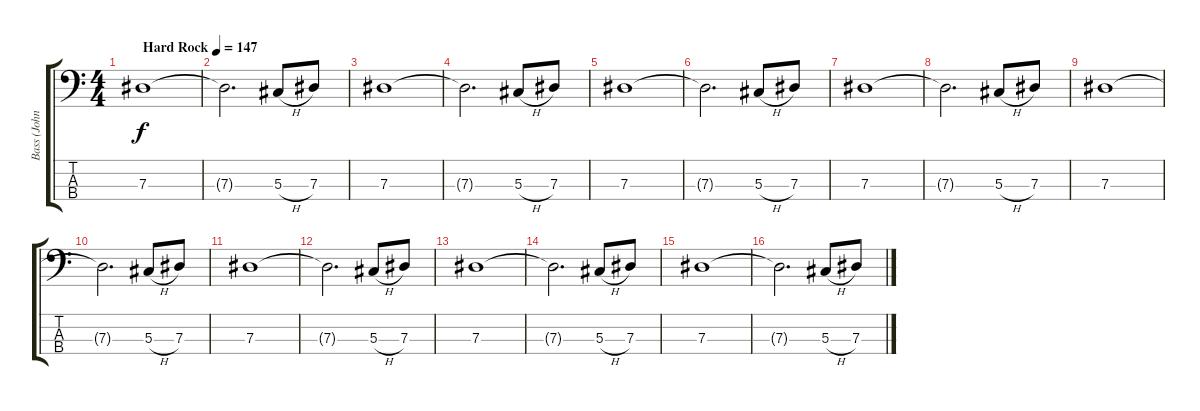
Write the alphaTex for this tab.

\track ("Bass (Johnny Griparic)" "Bass (John") {instrument electricbasspick}
\staff {score tabs}
\tuning (Gb2 Db2 Ab1 Eb1) {hide}
\ts (4 4)
\tempo (147 "Hard Rock")
\clef f4
\ks c
7.3.1{dy f instrument electricbasspick} |
7.3{t}.2{d} 5.3{h}.8 7.3.8 |
7.3.1 |
7.3{t}.2{d} 5.3{h}.8 7.3.8 |
7.3.1 |
7.3{t}.2{d} 5.3{h}.8 7.3.8 |
7.3.1 |
7.3{t}.2{d} 5.3{h}.8 7.3.8 |
7.3.1 |
7.3{t}.2{d} 5.3{h}.8 7.3.8 |
7.3.1 |
7.3{t}.2{d} 5.3{h}.8 7.3.8 |
7.3.1 |
7.3{t}.2{d} 5.3{h}.8 7.3.8 |
7.3.1 |
7.3{t}.2{d} 5.3{h}.8 7.3.8
